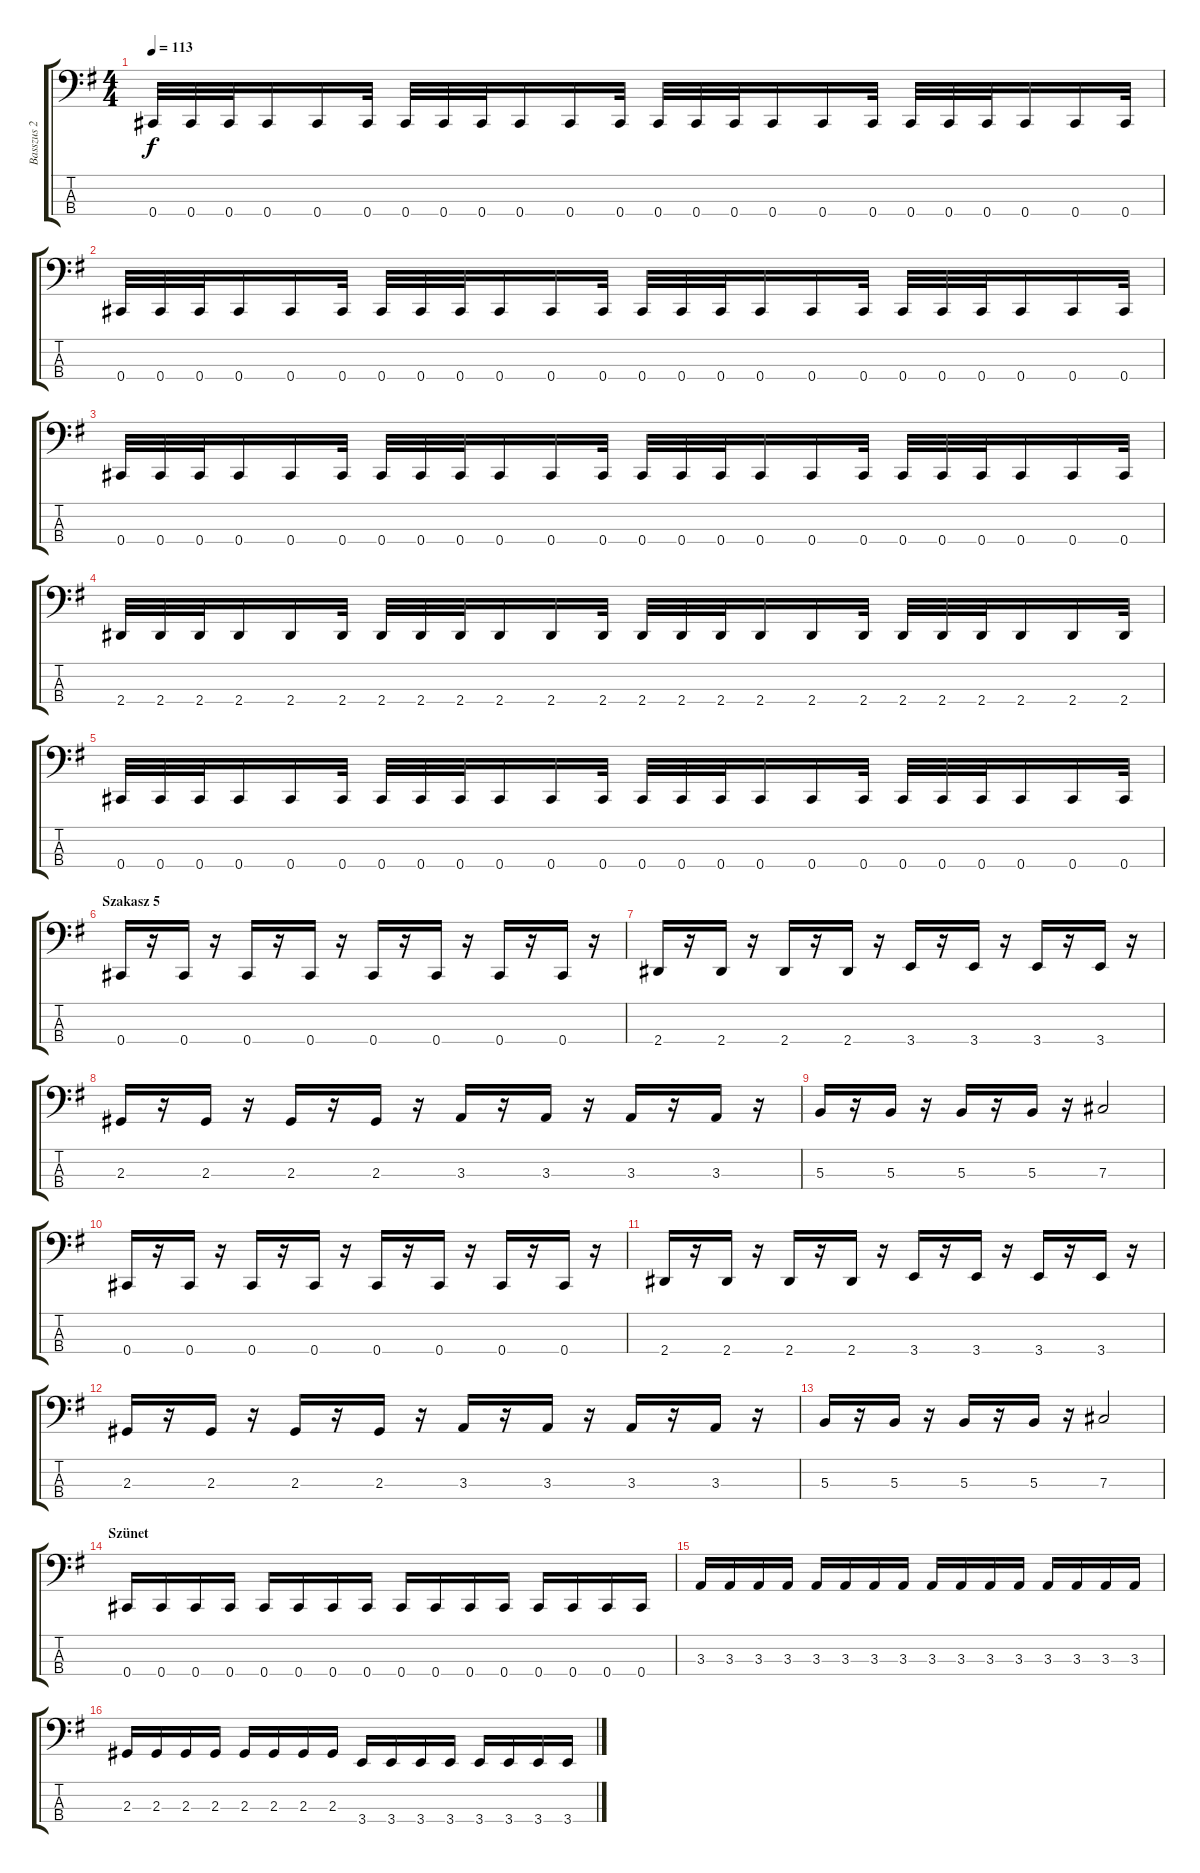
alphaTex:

\track ("Basszus 2 Basszus" "Basszus 2 ") {instrument electricbassfinger}
\staff {score tabs}
\tuning (E2 B1 Gb1 Db1) {hide}
\ts (4 4)
\tempo 113
\clef f4
\ks g
0.4.32{dy f} 0.4.32 0.4.32 0.4.16 0.4.16 0.4.32 0.4.32 0.4.32 0.4.32 0.4.16 0.4.16 0.4.32 0.4.32 0.4.32 0.4.32 0.4.16 0.4.16 0.4.32 0.4.32 0.4.32 0.4.32 0.4.16 0.4.16 0.4.32 |
0.4.32 0.4.32 0.4.32 0.4.16 0.4.16 0.4.32 0.4.32 0.4.32 0.4.32 0.4.16 0.4.16 0.4.32 0.4.32 0.4.32 0.4.32 0.4.16 0.4.16 0.4.32 0.4.32 0.4.32 0.4.32 0.4.16 0.4.16 0.4.32 |
0.4.32 0.4.32 0.4.32 0.4.16 0.4.16 0.4.32 0.4.32 0.4.32 0.4.32 0.4.16 0.4.16 0.4.32 0.4.32 0.4.32 0.4.32 0.4.16 0.4.16 0.4.32 0.4.32 0.4.32 0.4.32 0.4.16 0.4.16 0.4.32 |
2.4.32 2.4.32 2.4.32 2.4.16 2.4.16 2.4.32 2.4.32 2.4.32 2.4.32 2.4.16 2.4.16 2.4.32 2.4.32 2.4.32 2.4.32 2.4.16 2.4.16 2.4.32 2.4.32 2.4.32 2.4.32 2.4.16 2.4.16 2.4.32 |
0.4.32 0.4.32 0.4.32 0.4.16 0.4.16 0.4.32 0.4.32 0.4.32 0.4.32 0.4.16 0.4.16 0.4.32 0.4.32 0.4.32 0.4.32 0.4.16 0.4.16 0.4.32 0.4.32 0.4.32 0.4.32 0.4.16 0.4.16 0.4.32 |
\section ("" "Szakasz 5")
0.4.16 r.16 0.4.16 r.16 0.4.16 r.16 0.4.16 r.16 0.4.16 r.16 0.4.16 r.16 0.4.16 r.16 0.4.16 r.16 |
2.4.16 r.16 2.4.16 r.16 2.4.16 r.16 2.4.16 r.16 3.4.16 r.16 3.4.16 r.16 3.4.16 r.16 3.4.16 r.16 |
2.3.16 r.16 2.3.16 r.16 2.3.16 r.16 2.3.16 r.16 3.3.16 r.16 3.3.16 r.16 3.3.16 r.16 3.3.16 r.16 |
5.3.16 r.16 5.3.16 r.16 5.3.16 r.16 5.3.16 r.16 7.3.2 |
0.4.16 r.16 0.4.16 r.16 0.4.16 r.16 0.4.16 r.16 0.4.16 r.16 0.4.16 r.16 0.4.16 r.16 0.4.16 r.16 |
2.4.16 r.16 2.4.16 r.16 2.4.16 r.16 2.4.16 r.16 3.4.16 r.16 3.4.16 r.16 3.4.16 r.16 3.4.16 r.16 |
2.3.16 r.16 2.3.16 r.16 2.3.16 r.16 2.3.16 r.16 3.3.16 r.16 3.3.16 r.16 3.3.16 r.16 3.3.16 r.16 |
5.3.16 r.16 5.3.16 r.16 5.3.16 r.16 5.3.16 r.16 7.3.2 |
\section ("" "Szünet")
0.4.16 0.4.16 0.4.16 0.4.16 0.4.16 0.4.16 0.4.16 0.4.16 0.4.16 0.4.16 0.4.16 0.4.16 0.4.16 0.4.16 0.4.16 0.4.16 |
3.3.16 3.3.16 3.3.16 3.3.16 3.3.16 3.3.16 3.3.16 3.3.16 3.3.16 3.3.16 3.3.16 3.3.16 3.3.16 3.3.16 3.3.16 3.3.16 |
2.3.16 2.3.16 2.3.16 2.3.16 2.3.16 2.3.16 2.3.16 2.3.16 3.4.16 3.4.16 3.4.16 3.4.16 3.4.16 3.4.16 3.4.16 3.4.16
